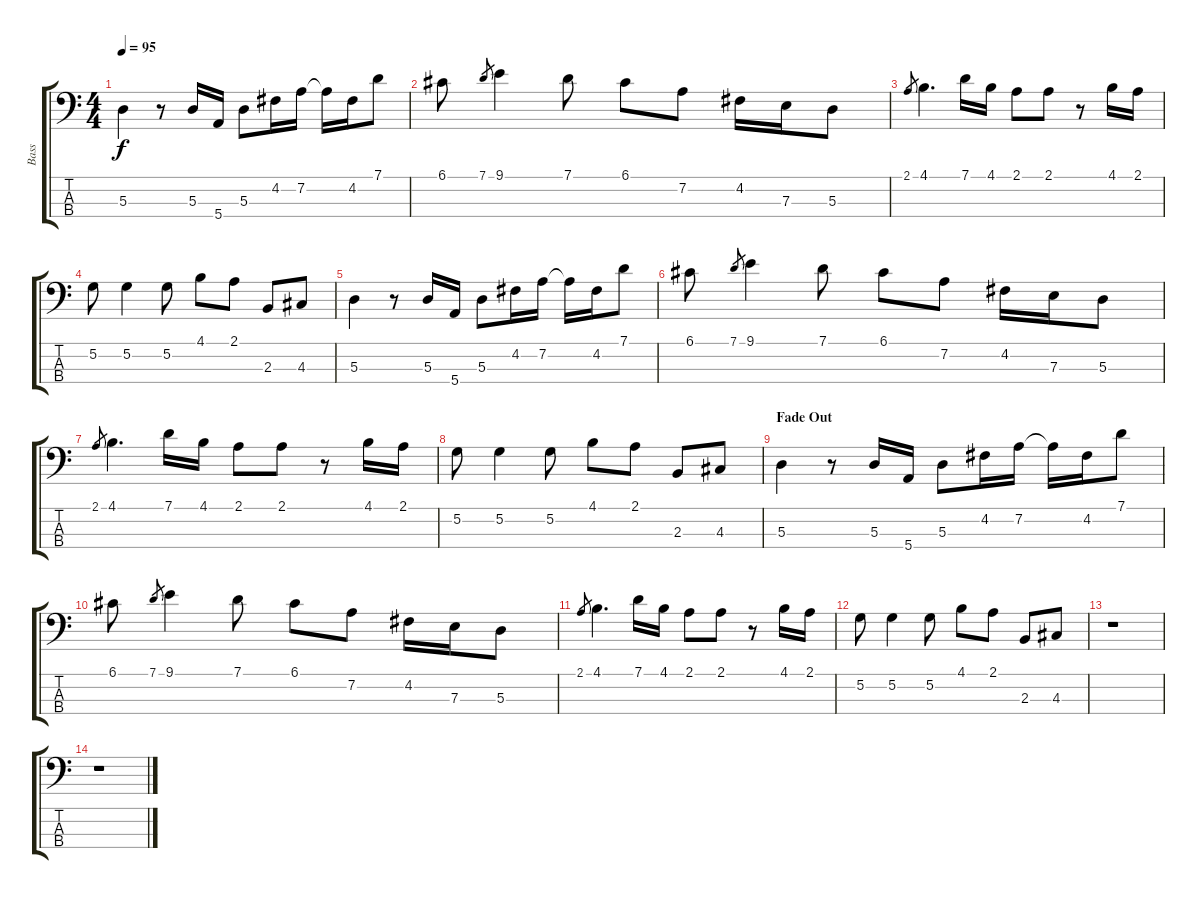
\track ("Bass" "Bass") {instrument electricbassfinger}
\staff {score tabs}
\tuning (G2 D2 A1 E1) {hide}
\ts (4 4)
\tempo 95
\clef f4
\ks c
5.3.4{dy f} r.8 5.3.16 5.4.16 5.3.8 4.2.16 7.2.16 7.2{t}.16 4.2.16 7.1.8 |
6.1.8 7.1.8{gr} 9.1.4 7.1.8 6.1.8 7.2.8 4.2.16 7.3.16 5.3.8 |
2.1.8{gr} 4.1.4{d} 7.1.16 4.1.16 2.1.8 2.1.8 r.8 4.1.16 2.1.16 |
5.2.8 5.2.4 5.2.8 4.1.8 2.1.8 2.3.8 4.3.8 |
5.3.4 r.8 5.3.16 5.4.16 5.3.8 4.2.16 7.2.16 7.2{t}.16 4.2.16 7.1.8 |
6.1.8 7.1.8{gr} 9.1.4 7.1.8 6.1.8 7.2.8 4.2.16 7.3.16 5.3.8 |
2.1.8{gr} 4.1.4{d} 7.1.16 4.1.16 2.1.8 2.1.8 r.8 4.1.16 2.1.16 |
5.2.8 5.2.4 5.2.8 4.1.8 2.1.8 2.3.8 4.3.8 |
\section ("" "Fade Out")
5.3.4{volume 0} r.8 5.3.16 5.4.16 5.3.8 4.2.16 7.2.16 7.2{t}.16 4.2.16 7.1.8 |
6.1.8 7.1.8{gr} 9.1.4 7.1.8 6.1.8 7.2.8 4.2.16 7.3.16 5.3.8 |
2.1.8{gr} 4.1.4{d} 7.1.16 4.1.16 2.1.8 2.1.8 r.8 4.1.16 2.1.16 |
5.2.8 5.2.4 5.2.8 4.1.8 2.1.8 2.3.8 4.3.8 |
r.1 |
r.1
